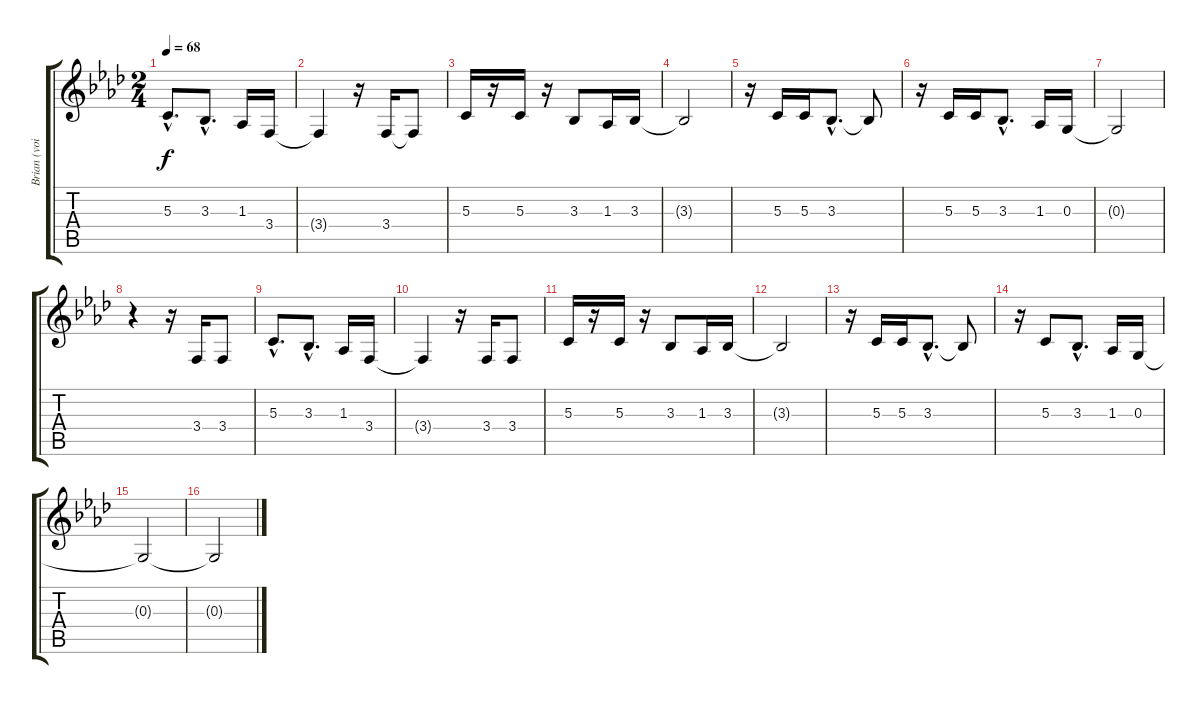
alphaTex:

\track ("Brian (voice)" "Brian (voi") {instrument flute}
\staff {score tabs}
\tuning (E4 B3 G3 D3 A2 E2) {hide}
\ts (2 4)
\tempo 68
\clef g2
\ks fminor
5.3{hac}.8{d dy f} 3.3{hac}.8{d} 1.3.16 3.4.16 |
3.4{t}.4 r.16 3.4.16 3.4{t}.8 |
5.3.16 r.16 5.3.16 r.16 3.3.8 1.3.16 3.3.16 |
3.3{t}.2 |
r.16 5.3.16 5.3.16 3.3{hac}.8{d} 3.3{t}.8 |
r.16 5.3.16 5.3.16 3.3{hac}.8{d} 1.3.16 0.3.16 |
0.3{t}.2 |
r.4 r.16 3.4.16 3.4.8 |
5.3{hac}.8{d} 3.3{hac}.8{d} 1.3.16 3.4.16 |
3.4{t}.4 r.16 3.4.16 3.4.8 |
5.3.16 r.16 5.3.16 r.16 3.3.8 1.3.16 3.3.16 |
3.3{t}.2 |
r.16 5.3.16 5.3.16 3.3{hac}.8{d} 3.3{t}.8 |
r.16 5.3.8 3.3{hac}.8{d} 1.3.16 0.3.16 |
0.3{t}.2 |
0.3{t}.2
